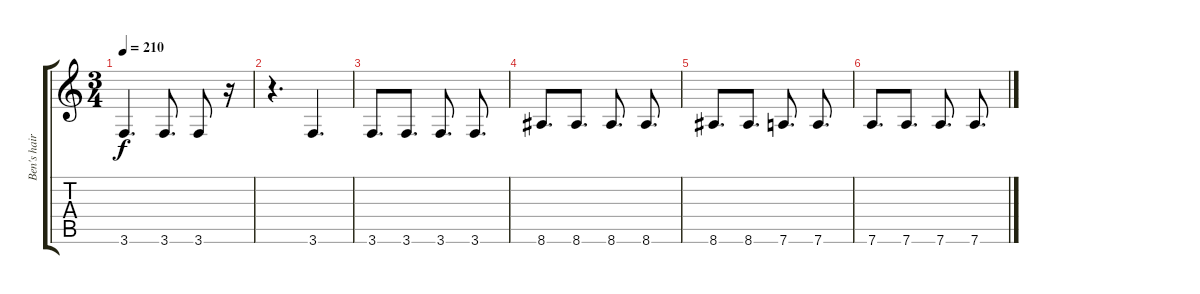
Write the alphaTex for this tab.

\track ("Ben's hair" "Ben's hair") {instrument slapbass1}
\staff {score tabs}
\tuning (E4 B3 G3 D3 A2 D2) {hide}
\ts (3 4)
\tempo 210
\clef g2
\ks c
3.6.4{d dy f} 3.6.8{d} 3.6.8 r.16 |
r.4{d} 3.6.4{d} |
3.6.8{d} 3.6.8{d} 3.6.8{d} 3.6.8{d} |
8.6.8{d} 8.6.8{d} 8.6.8{d} 8.6.8{d} |
8.6.8{d} 8.6.8{d} 7.6.8{d} 7.6.8{d} |
7.6.8{d} 7.6.8{d} 7.6.8{d} 7.6.8{d}
